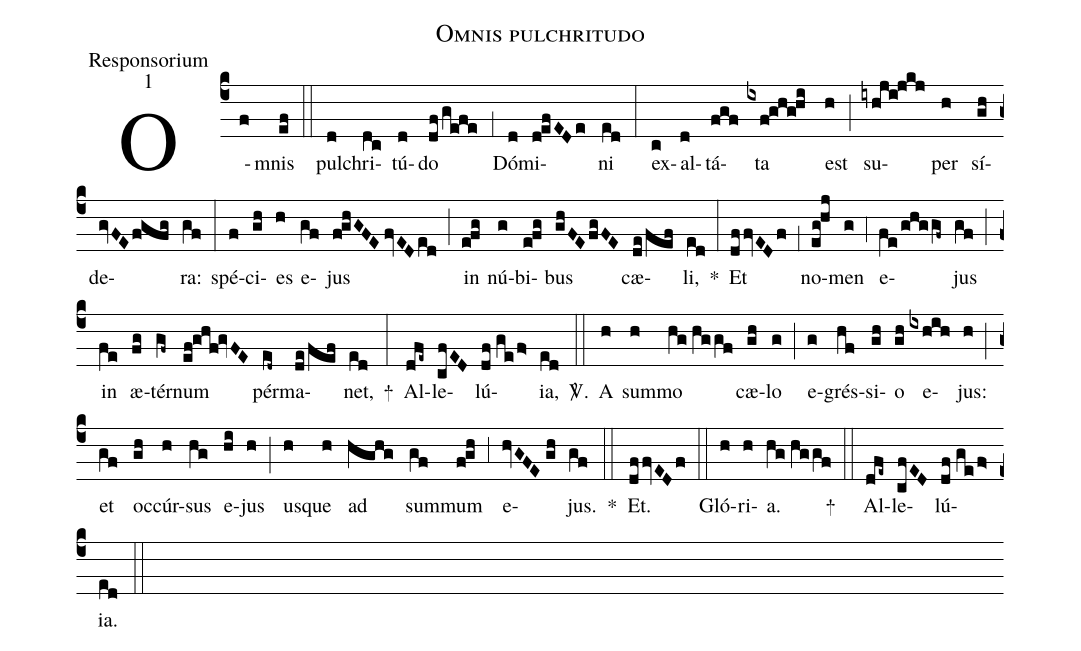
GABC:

name:Omnis pulchritudo;
office-part:Responsorium;
mode:1;
%%
(c4) O(f)mnis(ef) (::) pul(d)chri(dc)tú(d)do(df/ge!f!e) (;1) Dó(d)mi(d!efEDe)ni(ed) (:) ex(c)al(d)tá(fgf)ta(ixf!ghg!hi) est(h) (;) su(iyhji!jkj)per(h) sí(gh)de(gvFE/fgfg)ra:(gf) (:) spé(f)ci(gh)es(h) e(gf)jus(f!ghGFE//fvEDed) (;) in(e!fg) nú(g)bi(e!fg)bus(ghFE/fgFE) cæ(de/fef)li,(ed) *(:) Et(dffvED/f) (;1) no(eg!hj)men(g) (;4) e(fe/ghggf~)jus(gf) (;) in(fe) æ(fg)tér(gf~)num(ef!ghf!gvFE) pér(ed~)ma(de/fef)net,(ed) +(:) Al(dfe~)le(cfED)lú(df//ge/f>)ia,(ed) <sp>V/</sp>.(::) A(h) sum(h)mo(hg//hggf) cæ(gh)lo(g) (;) e(g)grés(hf)si(gh)o(gh) e(ixhih)jus:(h) (;) et(gf) oc(gh)cúr(h)sus(hg) e(hi)jus(h) (;) u(h)sque(h) ad(hghg) sum(gf)mum(f!gh) (;3) e(hvGFE//gh)jus.(gf) *(::) Et.(dffvEDf) (::) Gló(h)ri(h)a.(hg//hggf) +(::) Al(dfe~)le(cfED)lú(df//ge/f>)ia.(ed) (::)
